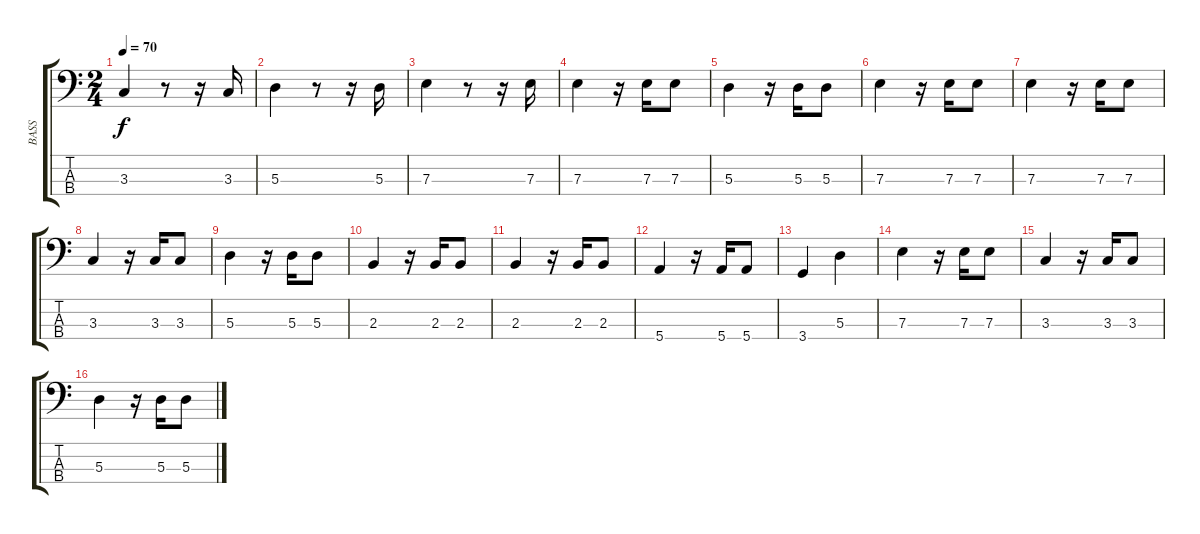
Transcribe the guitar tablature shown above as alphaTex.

\track ("BASS" "BASS") {instrument electricbassfinger}
\staff {score tabs}
\tuning (G2 D2 A1 E1) {hide}
\ts (2 4)
\tempo 70
\clef f4
\ks c
3.3.4{dy f} r.8 r.16 3.3.16 |
5.3.4 r.8 r.16 5.3.16 |
7.3.4 r.8 r.16 7.3.16 |
7.3.4 r.16 7.3.16 7.3.8 |
5.3.4 r.16 5.3.16 5.3.8 |
7.3.4 r.16 7.3.16 7.3.8 |
7.3.4 r.16 7.3.16 7.3.8 |
3.3.4 r.16 3.3.16 3.3.8 |
5.3.4 r.16 5.3.16 5.3.8 |
2.3.4 r.16 2.3.16 2.3.8 |
2.3.4 r.16 2.3.16 2.3.8 |
5.4.4 r.16 5.4.16 5.4.8 |
3.4.4 5.3.4 |
7.3.4 r.16 7.3.16 7.3.8 |
3.3.4 r.16 3.3.16 3.3.8 |
5.3.4 r.16 5.3.16 5.3.8
